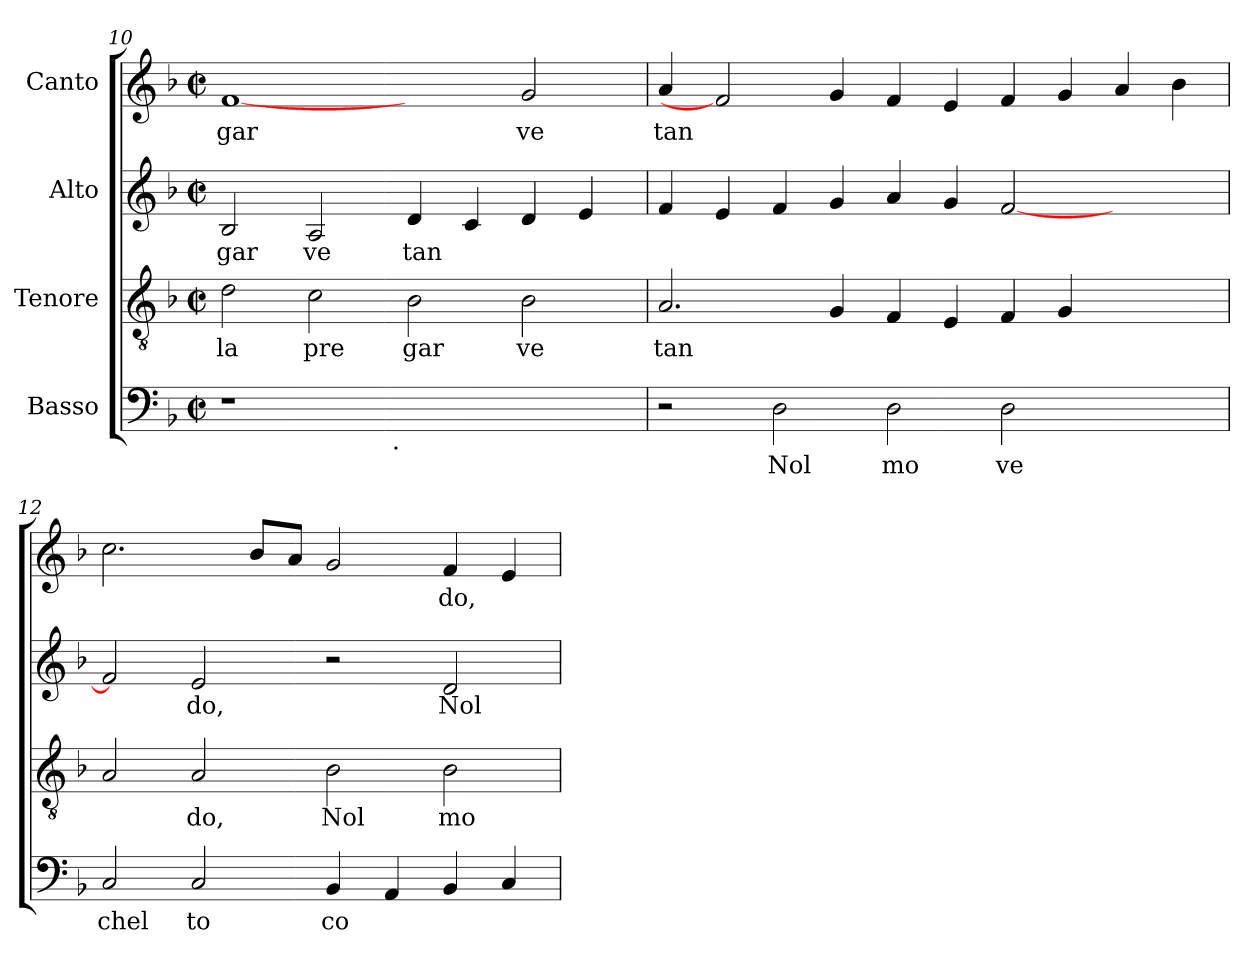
**kern	**text	**kern	**text	**kern	**text	**kern	**text
*part4	*part4	*part3	*part3	*part2	*part2	*part1	*part1
*staff4	*staff4	*staff3	*staff3	*staff2	*staff2	*staff1	*staff1
*I"Basso	*	*I"Tenore	*	*I"Alto	*	*I"Canto	*
*clefF4	*	*clefGv2	*	*clefG2	*	*clefG2	*
*k[b-]	*	*k[b-]	*	*k[b-]	*	*k[b-]	*
*F:	*	*F:	*	*F:	*	*F:	*
*M2/2	*	*M2/2	*	*M2/2	*	*M2/2	*
*met(c|)	*	*met(c|)	*	*met(c|)	*	*met(c|)	*
=10	=10	=10	=10	=10	=10	=10	=10
!	!	!	!LO:LY:b:cj	!	!LO:LY:b:cj	!	!LO:LY:b:cj
*^	*	*	*	*	*	*	*
1r	2ryy	.	2d\	la	2B-/	gar	[1f	gar
!	!	!	!	!LO:LY:b:cj	!	!LO:LY:b:cj	!	!
.	4...ryy	.	2c\	pre	2A/	ve	.	.
!	!LO:TX:b:t=.	!	!	!	!	!	!	!
.	1ryy	.	.	.	.	.	.	.
!	!	!	!	!LO:LY:b:cj	!	!LO:LY:b:cj	!	!
1ryy	.	.	2B-\	gar	4d/	tan	2ryy	.
!	!	!	!	!	!	!LO:LY:b:cj	!	!
.	.	.	.	.	4c/	.	.	.
!	!	!	!	!LO:LY:b:cj	!	!LO:LY:b:cj	!	!LO:LY:b:cj
.	.	.	2B-\	ve	4d/	.	2g/	ve
!	!	!	!	!	!	!LO:LY:b:cj	!	!
.	.	.	.	.	4e/	.	.	.
.	32ryy	.	.	.	.	.	.	.
=11	=11	=11	=11	=11	=11	=11	=11	=11
!	!	!	!	!LO:LY:b:cj	!	!LO:LY:b:cj	!	!LO:LY:b:cj
*v	*v	*	*	*	*	*	*	*
2r	.	2.A/	tan	4f/	.	4a/	tan
!	!	!	!	!	!LO:LY:b:cj	!	!
.	.	.	.	4e/	.	2f]	.
!	!LO:LY:b:cj	!	!	!	!LO:LY:b:cj	!	!
2D\	Nol	.	.	4f/	.	.	.
!	!	!	!LO:LY:b:cj	!	!LO:LY:b:cj	!	!LO:LY:b:cj
.	.	4G/	.	4g/	.	4g/	.
!	!LO:LY:b:cj	!	!LO:LY:b:cj	!	!LO:LY:b:cj	!	!LO:LY:b:cj
2D\	mo	4F/	.	4a/	.	4f/	.
!	!	!	!LO:LY:b:cj	!	!LO:LY:b:cj	!	!LO:LY:b:cj
.	.	4E/	.	4g/	.	4e/	.
!	!LO:LY:b:cj	!	!LO:LY:b:cj	!	!LO:LY:b:cj	!	!LO:LY:b:cj
2D\	ve	4F/	.	[<2f/	.	4f/	.
!	!	!	!LO:LY:b:cj	!	!	!	!LO:LY:b:cj
.	.	4G/	.	.	.	4g/	.
!	!	!	!	!	!	!	!LO:LY:b:cj
2ryy	.	2ryy	.	2ryy	.	4a/	.
!	!	!	!	!	!	!	!LO:LY:b:cj
.	.	.	.	.	.	4b-\	.
!!LO:PB:g=z
=12	=12	=12	=12	=12	=12	=12	=12
!	!LO:LY:b:cj	!	!LO:LY:b:cj	!	!LO:LY:b:cj	!	!LO:LY:b:cj
2C/	chel	2A/	.	2f/]	.	2.cc\	.
!	!LO:LY:b:cj	!	!LO:LY:b:cj	!	!LO:LY:b:cj	!	!
2C/	to	2A/	do,	2e/	do,	.	.
!	!	!	!	!	!	!	!LO:LY:b:cj
.	.	.	.	.	.	8b-/L	.
!	!	!	!	!	!	!	!LO:LY:b:cj
.	.	.	.	.	.	8a/J	.
!	!LO:LY:b:cj	!	!LO:LY:b:cj	!	!	!	!LO:LY:b:cj
4BB-/	co	2B-\	Nol	2r	.	2g/	.
!	!LO:LY:b:cj	!	!	!	!	!	!
4AA/	.	.	.	.	.	.	.
!	!LO:LY:b:cj	!	!LO:LY:b:cj	!	!LO:LY:b:cj	!	!LO:LY:b:cj
4BB-/	.	2B-\	mo-	2d/	Nol	4f/	do,
!	!LO:LY:b:cj	!	!	!	!	!	!LO:LY:b:cj
4C/	.	.	.	.	.	4e/	.
=	=	=	=	=	=	=	=
*-	*-	*-	*-	*-	*-	*-	*-
